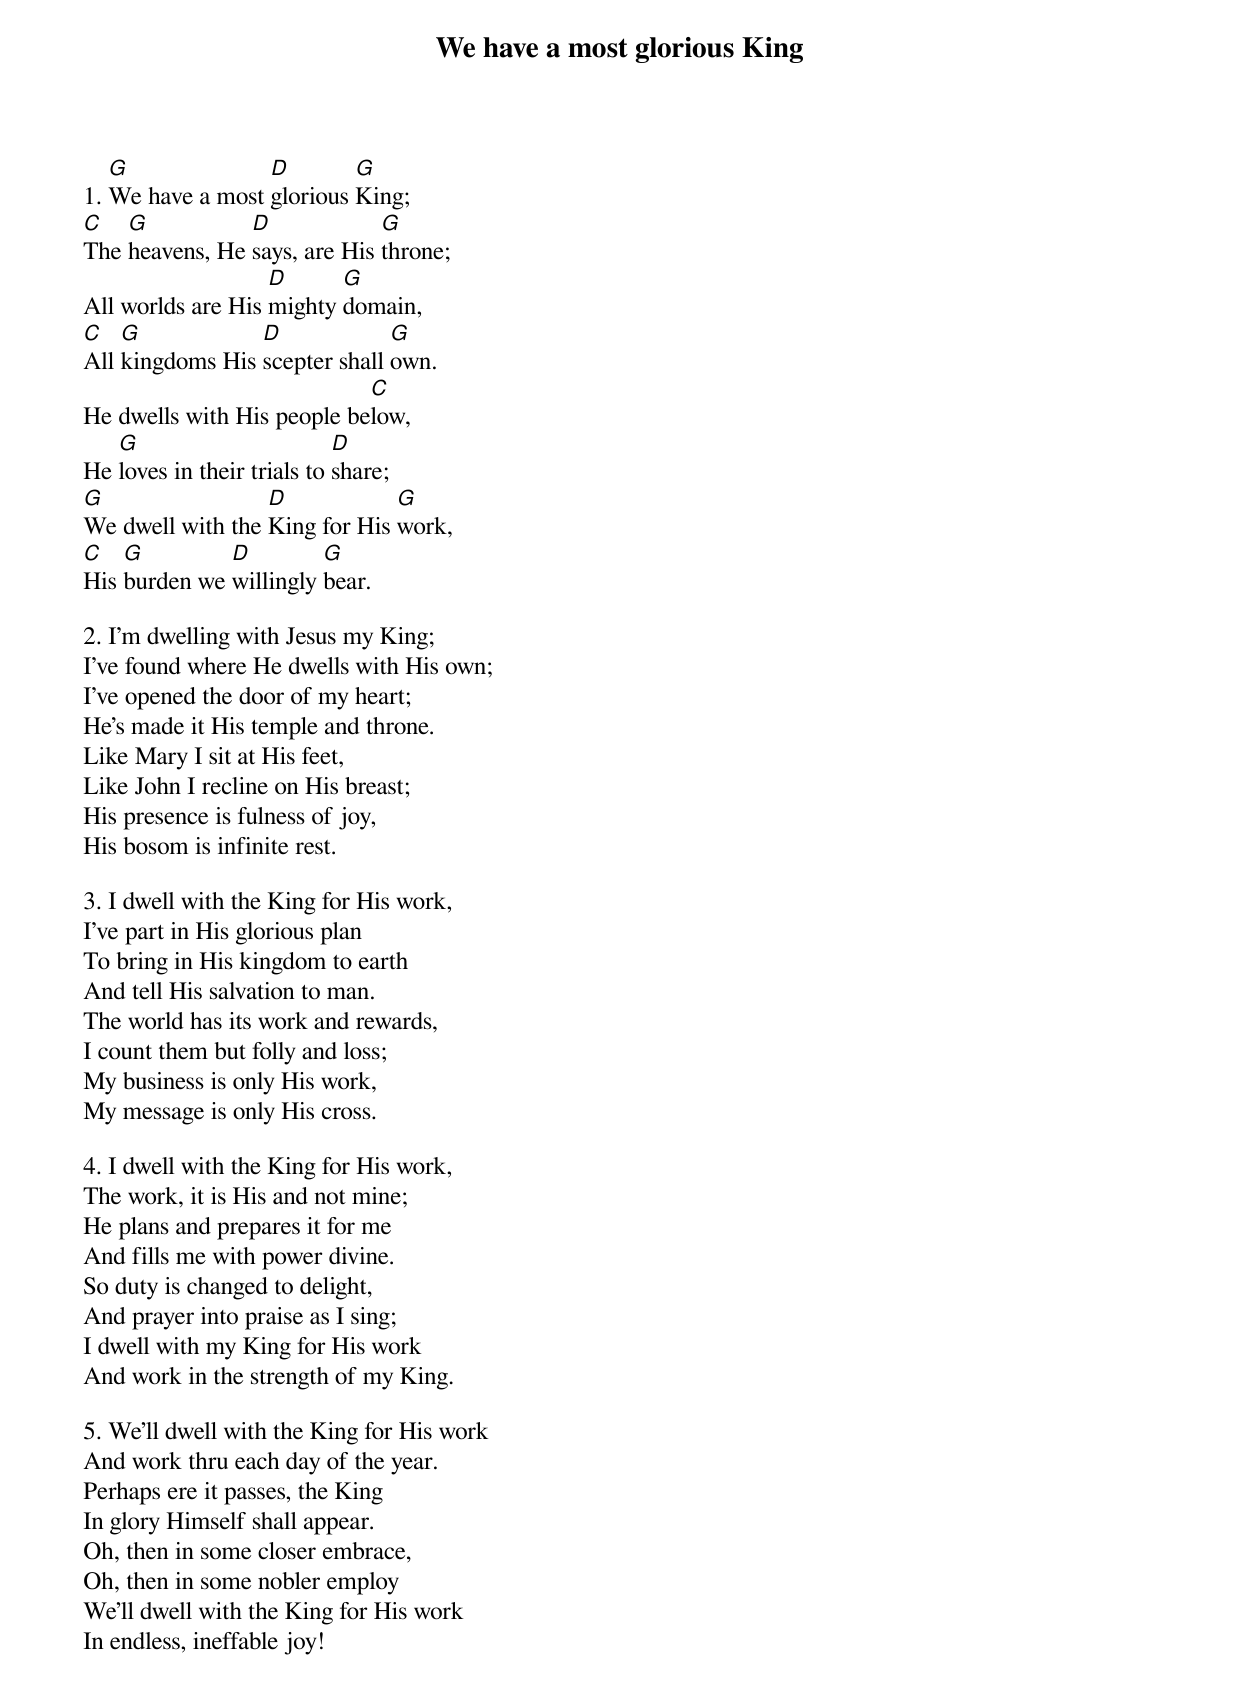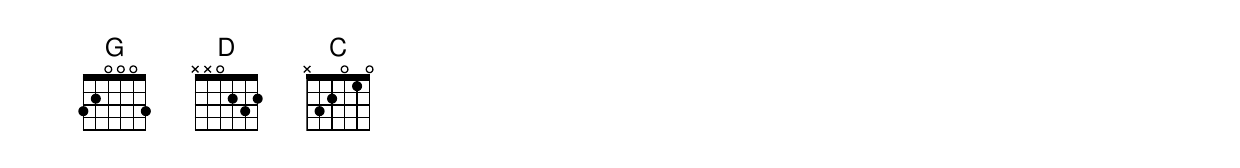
{t:We have a most glorious King}

1. [G]We have a most [D]glorious [G]King;
[C]The [G]heavens, He [D]says, are His [G]throne;
All worlds are His [D]mighty [G]domain,
[C]All [G]kingdoms His [D]scepter shall [G]own.
He dwells with His people be[C]low,
He [G]loves in their trials to [D]share;
[G]We dwell with the [D]King for His [G]work,
[C]His [G]burden we [D]willingly [G]bear.

2. I'm dwelling with Jesus my King;
I've found where He dwells with His own;
I've opened the door of my heart;
He's made it His temple and throne.
Like Mary I sit at His feet,
Like John I recline on His breast;
His presence is fulness of joy,
His bosom is infinite rest.

3. I dwell with the King for His work,
I've part in His glorious plan
To bring in His kingdom to earth
And tell His salvation to man.
The world has its work and rewards,
I count them but folly and loss;
My business is only His work,
My message is only His cross.

4. I dwell with the King for His work,
The work, it is His and not mine;
He plans and prepares it for me
And fills me with power divine.
So duty is changed to delight,
And prayer into praise as I sing;
I dwell with my King for His work
And work in the strength of my King.

5. We'll dwell with the King for His work
And work thru each day of the year.
Perhaps ere it passes, the King
In glory Himself shall appear.
Oh, then in some closer embrace,
Oh, then in some nobler employ
We'll dwell with the King for His work
In endless, ineffable joy!
